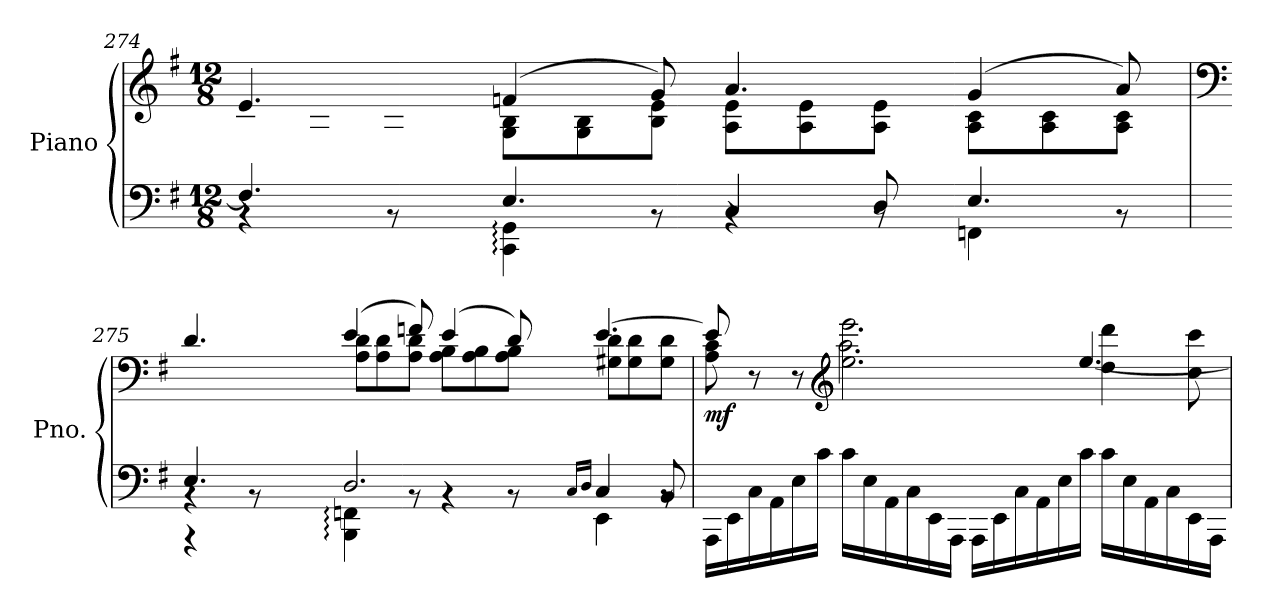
**kern	**kern	**dynam
*part1	*part1	*part1
*staff2	*staff1	*staff1/2
*I"Piano	*	*
*I'Pno.	*	*
*clefF4	*clefG2	*
*k[f#]	*k[f#]	*
*M12/8	*M12/8	*
=274	=274	=274
*^	*^	*
*	*^	*	*	*
4.F/]	4rBB	4rAAAyy	4.e/	8B\ 8e\yyL	.
.	.	.	.	8G\ 8B\	.
.	8rBB	16ryy	.	8G\ 8B\J	.
.	.	32CC!LLLyy	.	.	.
.	.	32GG!JJJyy	.	.	.
4.E/	4CC\: 4GG\:	4.rGGyy	(4fn/	8G\ 8B\L	.
.	.	.	.	8G\ 8B\	.
.	8rBB	.	8g/)	8B\ 8e\J	.
4C/	4rBB	4ryy	4.a/	8A\ 8e\L	.
.	.	.	.	8A\ 8e\	.
8D/	8rBB	16.ryy	.	8A\ 8e\J	.
.	.	32FFn!yy	.	.	.
4.E/	4FFn:\	4.ryy	(4g/	8A\ 8c\L	.
.	.	.	.	8A\ 8c\	.
.	8rBB	.	8a/)	8A\ 8c\J	.
!!LO:LB:g=z	!!
=275	=275	=275	=275	=275	=275
*	*	*	*clefF4	*	*
*	*	*	*MM111	*	*
4.E/	4rBB	4rAAA	4.d/	8A\ 8d\yyL	.
.	.	.	.	8Fn\ 8A\	.
.	8rBB	16ryy	.	8F\ 8A\J	.
.	.	32BBB!LLLyy	.	.	.
.	.	32FFn!JJJyy	.	.	.
2.D/	4BBB\: 4FFn\:	4.ryy	(4e/	8A\ 8d\L	.
.	.	.	.	8A\ 8d\	.
.	8rBB	.	8fn/)	8A\ 8d\J	.
*	*	*	*MM110	*	*
.	4rBB	4ryy	(4e/	8A\ 8B\L	.
.	.	.	.	8A\ 8B\	.
*	*	*Xtuplet	*	*	*
.	8rBB	24ryy	8d/)	8A\ 8B\J	.
.	.	24C!LLyy	.	.	.
.	.	24D!JJyy	.	.	.
16qC/LL	.	.	.	.	.
16qD/JJ	.	.	.	.	.
4C/	4EE\	4C!yy	[4.e/	8G#X\ 8d\L	.
.	.	.	.	8G#\ 8d\	.
8BB/	8rBB	8ryy	.	8G#\ 8d\J	.
*v	*v	*v	*	*	*
=276	=276	=276	=276
*	*MM108	*	*
*^	*	*	*
*	*^	*	*	*
!	!	!	!	!	!LO:DY:b
*v	*v	*v	*	*	*
16AAA\LL	8e/]	8A\ 8c\	mf
16EE\	.	.	.
16C\	8r	8rCCyy	.
16AA\	.	.	.
16E\	8r	8rCCyy	.
16c\JJ	.	.	.
*	*clefG2	*	*
16c\LL	2.ee\ 2.eee\	2.aa\	.
16E\	.	.	.
16AA\	.	.	.
16C\	.	.	.
16EE\	.	.	.
16AAA\JJ	.	.	.
16AAA\LL	.	.	.
16EE\	.	.	.
16C\	.	.	.
16AA\	.	.	.
16E\	.	.	.
16c\JJ	.	.	.
16c\LL	4dd\ 4ddd\	[4.ee/	.
16E\	.	.	.
16AA\	.	.	.
16C\	.	.	.
16EE\	8cc\ 8ccc\	.	.
16AAA\JJ	.	.	.
*	*v	*v	*
=	=	=
*-	*-	*-
